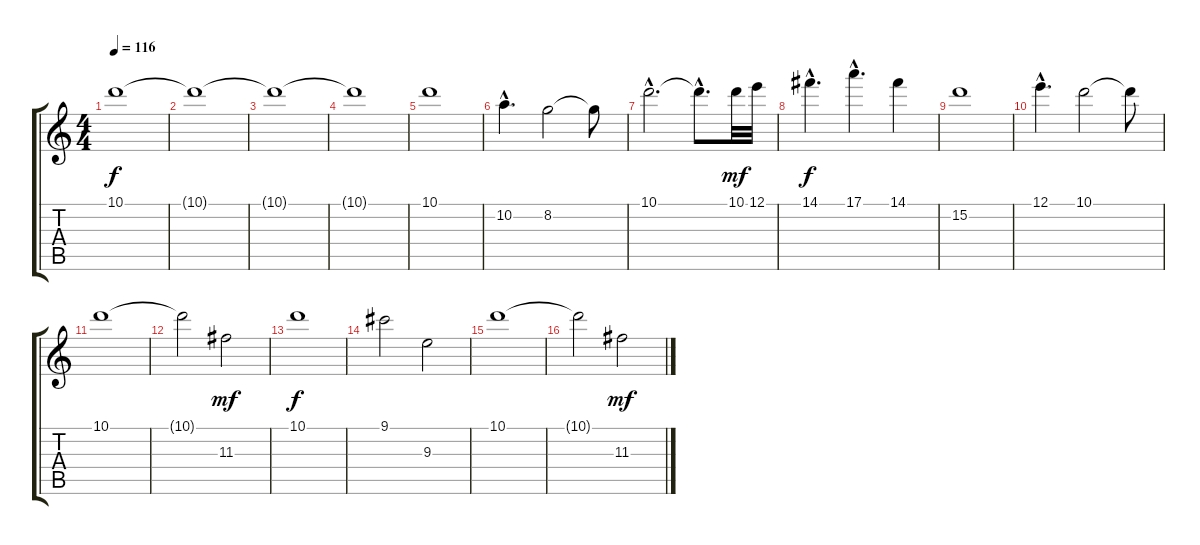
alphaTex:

\track "" {instrument overdrivenguitar}
\staff {score tabs}
\tuning (E4 B3 G3 D3 A2 E2) {hide}
\ts (4 4)
\tempo 116
\clef g2
\ks c
10.1.1{dy f instrument overdrivenguitar} |
10.1{t}.1 |
10.1{t}.1 |
10.1{t}.1 |
10.1.1{volume 1} |
10.2{hac}.4{d volume 10} 8.2.2 8.2{t}.8 |
10.1{hac}.2{d} 10.1{hac t}.8{d} 10.1.32{dy mf} 12.1.32 |
14.1{hac}.4{d dy f} 17.1{hac}.4{d} 14.1.4 |
15.2.1 |
12.1{hac}.4{d volume 10} 10.1.2 10.1{t}.8 |
10.1.1{volume 5} |
10.1{t}.2 11.3.2{dy mf volume 12} |
10.1.1{dy f volume 5} |
9.1.2{volume 10} 9.3.2 |
10.1.1{volume 5} |
10.1{t}.2 11.3.2{dy mf volume 12}
